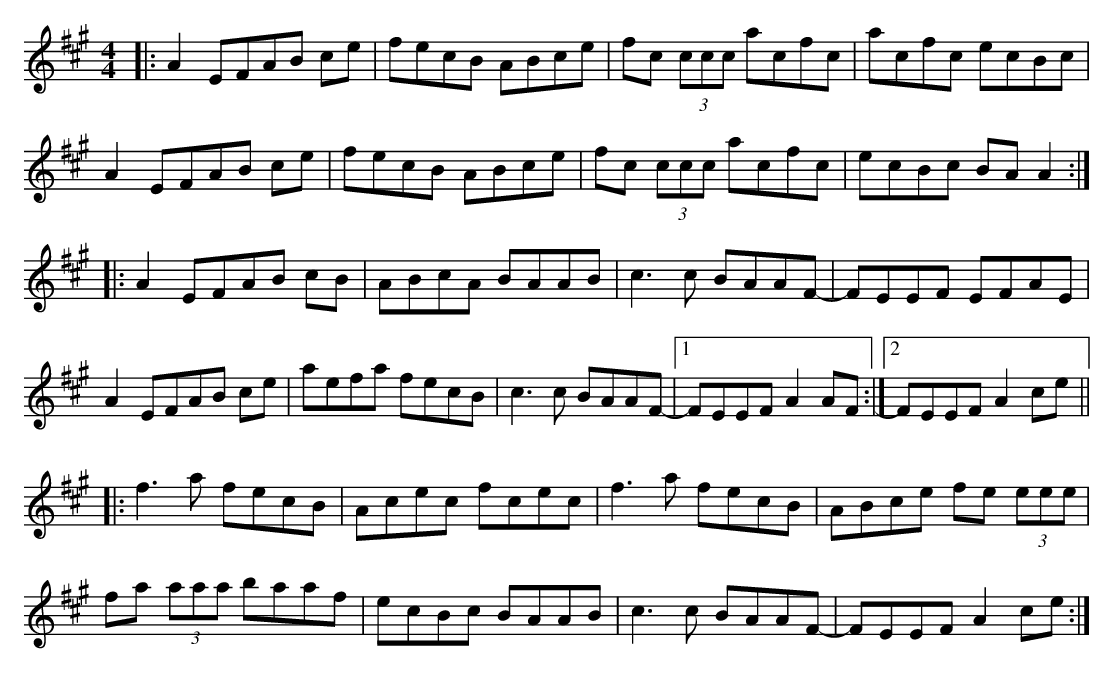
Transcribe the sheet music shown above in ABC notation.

X:1
M:4/4
K:A
|:A2 EFAB ce|fecB ABce|fc (3ccc acfc|acfc ecBc|
A2 EFAB ce|fecB ABce|fc (3ccc acfc|ecBc BA A2:|
|:A2 EFAB cB|ABcA BAAB|c3 c BAAF-|FEEF EFAE|
A2 EFAB ce|aefa fecB|c3 c BAAF-|1 FEEF A2 AF:|2 FEEF A2 ce||
|:f3 a fecB|Acec fcec|f3 a fecB|ABce fe (3eee|
fa (3aaa baaf|ecBc BAAB|c3 c BAAF-|FEEF A2 ce:|
